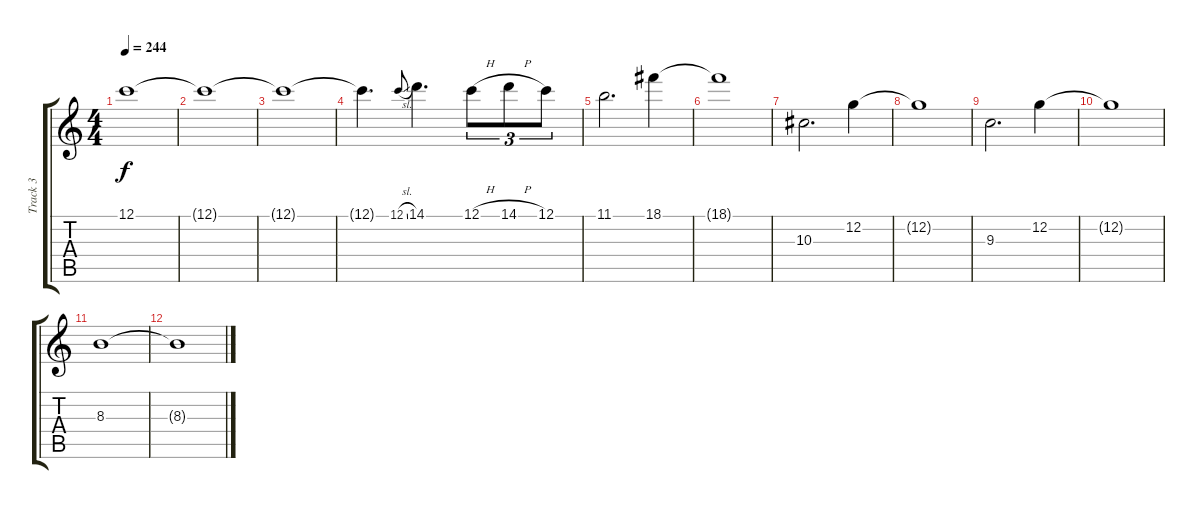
\track ("Track 3" "Track 3") {instrument overdrivenguitar}
\staff {score tabs}
\tuning (C4 G3 Eb3 Bb2 F2 C2) {hide}
\ts (4 4)
\tempo 244
\clef g2
\ks c
12.1.1{dy f} |
12.1{t}.1 |
12.1{t}.1 |
12.1{t}.4{d} 12.1{sl}.8{gr onbeat} 14.1.4{d} 12.1{h}.8{tu (3 2)} 14.1{h}.8{tu (3 2)} 12.1.8{tu (3 2)} |
11.1.2{d} 18.1.4 |
18.1{t}.1 |
10.3.2{d} 12.2.4 |
12.2{t}.1 |
9.3.2{d} 12.2.4 |
12.2{t}.1 |
8.3.1 |
8.3{t}.1
